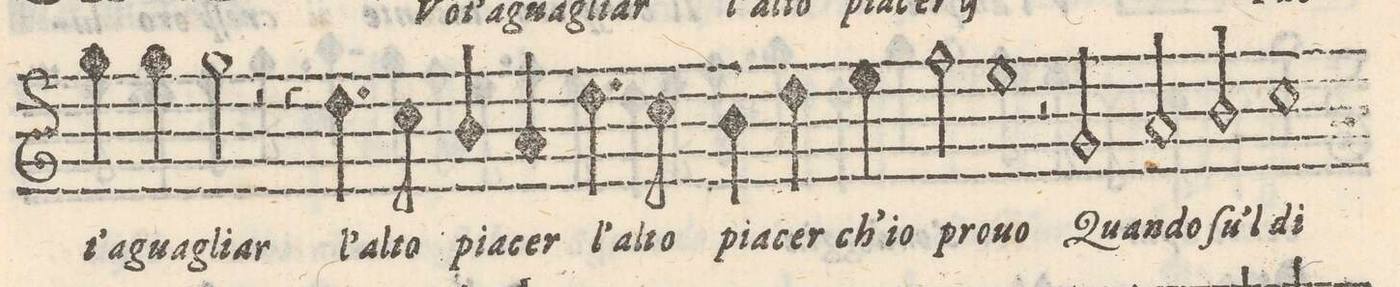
**kern	**text
*I"CANTO	*
*clefG2	*
*k[]	*
*met(C)	*
*M4/4	*
4gg\	-t'a
4gg\	guag-
=56-	=56-
2gg\	-liar
2r	.
=57-	=57-
4r	.
4.dd\	l'al-
8cc\	-to
4b/	pia-
=58-	=58-
4a/	-cer
4.dd\	l'al-
8cc\	-to
4b\	pia-
=59-	=59-
4dd\	-cer
4ee\	ch'io
2ff\	pro-
=60-	=60-
1ee	-vo
=61-	=61-
2r	.
2g/	Quan-
=62-	=62-
2a/	-do
2b/	ſu'l
=63-	=63-
1cc	di
=64-	=64-
*-	*-
